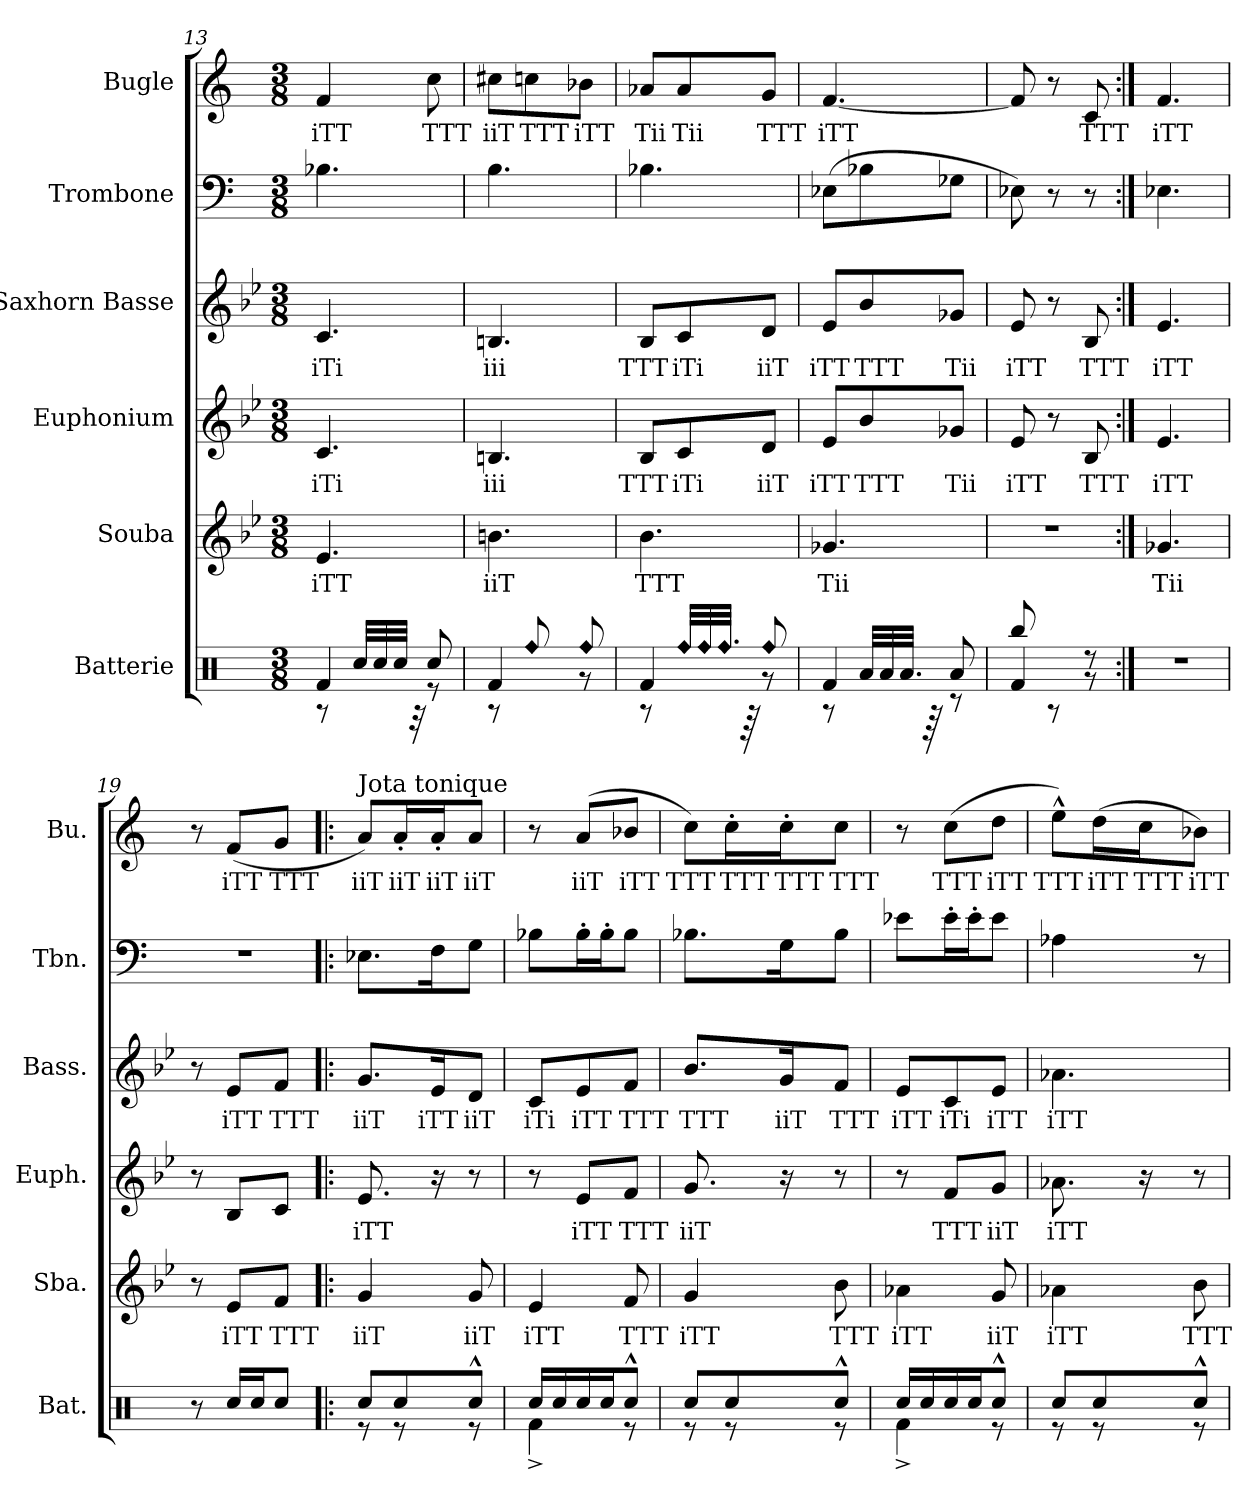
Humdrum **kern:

**kern	**kern	**text	**kern	**text	**kern	**text	**kern	**kern	**text
*part6	*part5	*part5	*part4	*part4	*part3	*part3	*part2	*part1	*part1
*staff6	*staff5	*staff5	*staff4	*staff4	*staff3	*staff3	*staff2	*staff1	*staff1
*I"Batterie	*I"Souba	*	*I"Euphonium	*	*I"Saxhorn Basse	*	*I"Trombone	*I"Bugle	*
*I'Bat.	*I'Sba.	*	*I'Euph.	*	*I'Bass.	*	*I'Tbn.	*I'Bu.	*
*clefX	*clefG2	*	*clefG2	*	*clefG2	*	*clefF4	*clefG2	*
*	*ITrd15c26	*	*ITrd8c14	*	*ITrd8c14	*	*	*ITrd1c2	*
*k[]	*k[b-e-]	*	*k[b-e-]	*	*k[b-e-]	*	*k[]	*k[b-e-]	*
*M3/8	*M3/8	*	*M3/8	*	*M3/8	*	*M3/8	*M3/8	*
=13	=13	=13	=13	=13	=13	=13	=13	=13	=13
*^	*	*	*	*	*	*	*	*	*
!	!	!	!LO:LY:b	!	!LO:LY:b	!	!LO:LY:b	!	!	!LO:LY:b
4Rf/	8r	4.EE-/	iTT	4.C/	iTi	4.C/	iTi	4.B-X\	4e-/	iTT
.	32Rcc/LLL	.	.	.	.	.	.	.	.	.
.	32Rcc/	.	.	.	.	.	.	.	.	.
.	32Rcc/JJJ	.	.	.	.	.	.	.	.	.
.	32r	.	.	.	.	.	.	.	.	.
!	!	!	!	!	!	!	!	!	!	!LO:LY:b
8Rcc/	8r	.	.	.	.	.	.	.	8b-\	TTT
=14	=14	=14	=14	=14	=14	=14	=14	=14	=14	=14
!	!	!	!LO:LY:b	!	!LO:LY:b	!	!LO:LY:b	!	!	!LO:LY:b
4Rf/	8r	4.BBn\	iiT	4.BBn/	iii	4.BBn/	iii	4.B\	8bn\L	iiT
!	!LO:N:head=diamond	!	!	!	!	!	!	!	!	!LO:LY:b
.	8Rff/	.	.	.	.	.	.	.	8b-X\	TTT
!LO:N:head=diamond	!	!	!	!	!	!	!	!	!	!LO:LY:b
8Rff/	8r	.	.	.	.	.	.	.	8a-X\J	iTT
!!LO:PB:g=z
=15	=15	=15	=15	=15	=15	=15	=15	=15	=15	=15
!	!	!	!LO:LY:b	!	!LO:LY:b	!	!LO:LY:b	!	!	!LO:LY:b
4Rf/	8r	4.BB-\	TTT	8BB-/L	TTT	8BB-/L	TTT	4.B-X\	8g-X/L	Tii
!	!LO:N:head=diamond	!	!	!	!LO:LY:b	!	!LO:LY:b	!	!	!LO:LY:b
.	32Rff/LLL	.	.	8C/	iTi	8C/	iTi	.	8g-/	Tii
!	!LO:N:head=diamond	!	!	!	!	!	!	!	!	!
.	32Rff/	.	.	.	.	.	.	.	.	.
!	!LO:N:head=diamond	!	!	!	!	!	!	!	!	!
.	32.Rff/JJJ	.	.	.	.	.	.	.	.	.
.	64r	.	.	.	.	.	.	.	.	.
!LO:N:head=diamond	!	!	!	!	!LO:LY:b	!	!LO:LY:b	!	!	!LO:LY:b
8Rff/	8r	.	.	8D/J	iiT	8D/J	iiT	.	8f/J	TTT
=16	=16	=16	=16	=16	=16	=16	=16	=16	=16	=16
!	!	!	!LO:LY:b	!	!LO:LY:b	!	!LO:LY:b	!	!	!LO:LY:b
4Rf/	8r	4.GG-X/	Tii	8E-/L	iTT	8E-/L	iTT	(>8E-X\L	[4.e-/	iTT
!	!	!	!	!	!LO:LY:b	!	!LO:LY:b	!	!	!
.	32Ra/LLL	.	.	8B-/	TTT	8B-/	TTT	8B-X\	.	.
.	32Ra/	.	.	.	.	.	.	.	.	.
.	32.Ra/JJJ	.	.	.	.	.	.	.	.	.
.	64r	.	.	.	.	.	.	.	.	.
!	!	!	!	!	!LO:LY:b	!	!LO:LY:b	!	!	!
8Ra/	8r	.	.	8G-X/J	Tii	8G-X/J	Tii	8G-X\J	.	.
=17	=17	=17	=17	=17	=17	=17	=17	=17	=17	=17
!	!	!	!	!	!LO:LY:b	!	!LO:LY:b	!	!	!
4Rf/	8Rbb/	4.r	.	8E-/	iTT	8E-/	iTT	8E-X\)	8e-/]	.
.	8r	.	.	8r	.	8r	.	8r	8r	.
!	!	!	!	!	!LO:LY:b	!	!LO:LY:b	!	!	!LO:LY:b
8r	8r	.	.	8BB-/	TTT	8BB-/	TTT	8r	8B-/	TTT
=18:|!	=18:|!	=18:|!	=18:|!	=18:|!	=18:|!	=18:|!	=18:|!	=18:|!	=18:|!	=18:|!
!	!	!	!LO:LY:b	!	!LO:LY:b	!	!LO:LY:b	!	!	!LO:LY:b
*v	*v	*	*	*	*	*	*	*	*	*
4.r	4.GG-X/	Tii	4.E-/	iTT	4.E-/	iTT	4.E-X\	4.e-/	iTT
=19	=19	=19	=19	=19	=19	=19	=19	=19	=19
*	*	*	*	*	*	*	*	*MM100	*
8r	8r	.	8r	.	8r	.	4.r	8r	.
!	!	!LO:LY:b	!	!	!	!LO:LY:b	!	!	!LO:LY:b
16Rcc/LL	8EE-/L	iTT	8BB-/L	.	8E-/L	iTT	.	(<8e-/L	iTT
16Rcc/J	.	.	.	.	.	.	.	.	.
!	!	!LO:LY:b	!	!	!	!LO:LY:b	!	!	!LO:LY:b
8Rcc/J	8FF/J	TTT	8C/J	.	8F/J	TTT	.	8f/J	TTT
!!LO:LB:g=z
=20!|:	=20!|:	=20!|:	=20!|:	=20!|:	=20!|:	=20!|:	=20!|:	=20!|:	=20!|:
*^	*	*	*	*	*	*	*	*	*
!	!	!	!	!	!	!	!	!	!LO:TX:a:t=Jota tonique	!
!	!	!	!LO:LY:b	!	!LO:LY:b	!	!LO:LY:b	!	!	!LO:LY:b
8Rcc/L	8r	4GG/	iiT	8.E-/	iTT	8.G/L	iiT	8.E-X\L	8g/L)	iiT
!	!	!	!	!	!	!	!	!	!	!LO:LY:b
8Rcc/	8r	.	.	.	.	.	.	.	16g'/L	iiT
!	!	!	!	!	!	!	!LO:LY:b	!	!	!LO:LY:b
.	.	.	.	16r	.	16E-/K	iTT	16F\K	16g'/J	iiT
!	!	!	!LO:LY:b	!	!	!	!LO:LY:b	!	!	!LO:LY:b
8Rcc^^/J	8r	8GG/	iiT	8r	.	8D/J	iiT	8G\J	8g/J	iiT
=21	=21	=21	=21	=21	=21	=21	=21	=21	=21	=21
!	!	!	!LO:LY:b	!	!	!	!LO:LY:b	!	!	!
16Rcc/LL	4Rf^\	4EE-/	iTT	8r	.	8C/L	iTi	8B-X\L	8r	.
16Rcc/	.	.	.	.	.	.	.	.	.	.
!	!	!	!	!	!LO:LY:b	!	!LO:LY:b	!	!	!LO:LY:b
16Rcc/	.	.	.	8E-/L	iTT	8E-/	iTT	16B-'\L	(<8g/L	iiT
16Rcc/J	.	.	.	.	.	.	.	16B-'\J	.	.
!	!	!	!LO:LY:b	!	!LO:LY:b	!	!LO:LY:b	!	!	!LO:LY:b
8Rcc^^/J	8r	8FF/	TTT	8F/J	TTT	8F/J	TTT	8B-\J	8a-X/J	iTT
=22	=22	=22	=22	=22	=22	=22	=22	=22	=22	=22
!	!	!	!LO:LY:b	!	!LO:LY:b	!	!LO:LY:b	!	!	!LO:LY:b
8Rcc/L	8r	4GG/	iTT	8.G/	iiT	8.B-/L	TTT	8.B-X\L	8b-\L)	TTT
!	!	!	!	!	!	!	!	!	!	!LO:LY:b
8Rcc/	8r	.	.	.	.	.	.	.	16b-'\L	TTT
!	!	!	!	!	!	!	!LO:LY:b	!	!	!LO:LY:b
.	.	.	.	16r	.	16G/K	iiT	16G\K	16b-'\J	TTT
!	!	!	!LO:LY:b	!	!	!	!LO:LY:b	!	!	!LO:LY:b
8Rcc^^/J	8r	8BB-\	TTT	8r	.	8F/J	TTT	8B-\J	8b-\J	TTT
=23	=23	=23	=23	=23	=23	=23	=23	=23	=23	=23
!	!	!	!LO:LY:b	!	!	!	!LO:LY:b	!	!	!
16Rcc/LL	4Rf^\	4AA-X\	iTT	8r	.	8E-/L	iTT	8e-X\L	8r	.
16Rcc/	.	.	.	.	.	.	.	.	.	.
!	!	!	!	!	!LO:LY:b	!	!LO:LY:b	!	!	!LO:LY:b
16Rcc/	.	.	.	8F/L	TTT	8C/	iTi	16e-'\L	(>8b-\L	TTT
16Rcc/J	.	.	.	.	.	.	.	16e-'\J	.	.
!	!	!	!LO:LY:b	!	!LO:LY:b	!	!LO:LY:b	!	!	!LO:LY:b
8Rcc^^/J	8r	8GG/	iiT	8G/J	iiT	8E-/J	iTT	8e-\J	8cc\J	iTT
!!LO:PB:g=z
=24	=24	=24	=24	=24	=24	=24	=24	=24	=24	=24
!	!	!	!LO:LY:b	!	!LO:LY:b	!	!LO:LY:b	!	!	!LO:LY:b
8Rcc/L	8r	4AA-X\	iTT	8.A-X\	iTT	4.A-X\	iTT	4A-X\	8dd^^\L)	TTT
!	!	!	!	!	!	!	!	!	!	!LO:LY:b
8Rcc/	8r	.	.	.	.	.	.	.	(>16cc\L	iTT
!	!	!	!	!	!	!	!	!	!	!LO:LY:b
.	.	.	.	16r	.	.	.	.	16b-\J	TTT
!	!	!	!LO:LY:b	!	!	!	!	!	!	!LO:LY:b
8Rcc^^/J	8r	8BB-\	TTT	8r	.	.	.	8r	8a-X\J)	iTT
*v	*v	*	*	*	*	*	*	*	*	*
=	=	=	=	=	=	=	=	=	=
*-	*-	*-	*-	*-	*-	*-	*-	*-	*-
